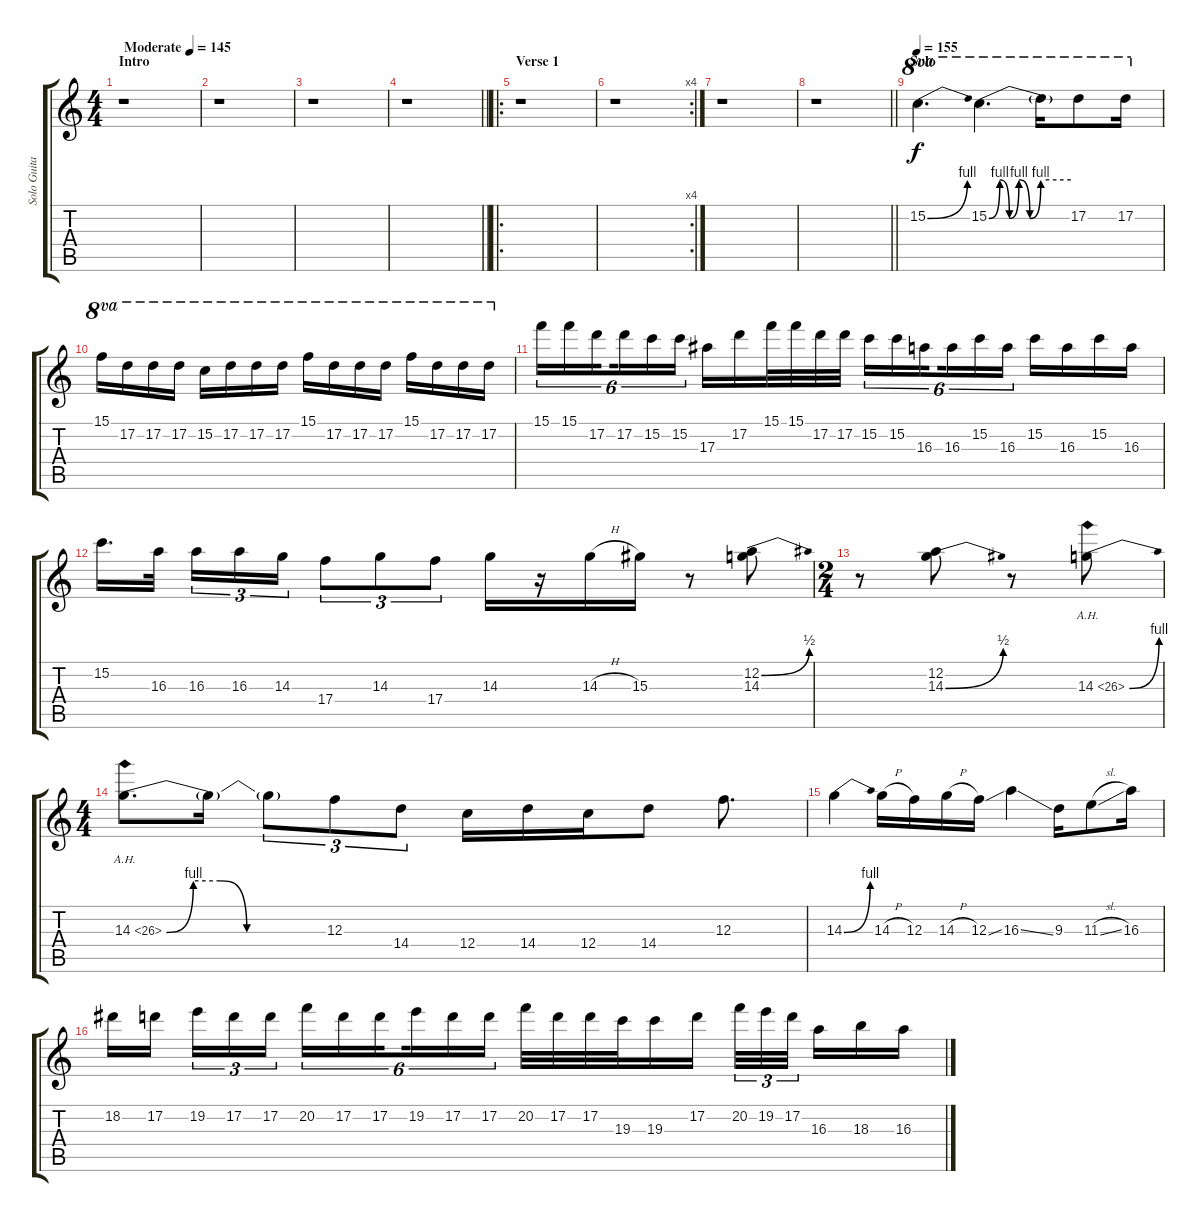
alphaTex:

\track ("Solo Guitar" "Solo Guita") {instrument distortionguitar}
\staff {score tabs}
\tuning (D4 A3 F3 C3 G2 D2) {hide}
\ts (4 4)
\section ("" "Intro")
\tempo (145 "Moderate")
\clef g2
\ks c
r.1{dy f instrument distortionguitar} |
r.1 |
r.1 |
\barLineRight lightlight
r.1 |
\ro
\section ("" "Verse 1")
r.1 |
\rc 4
r.1 |
r.1 |
\barLineRight lightlight
r.1 |
\section ("" "Solo")
\tempo 155
15.2{be (bend 0 0 60 4)}.4{d ot 8va} 15.2{be (custom 0 0 8 4 15 0 22 4 30 0 38 4 60 4)}.4{d ot 8va} 15.2{t}.16{ot 8va} 17.2.8{ot 8va} 17.2.16{ot 8va} |
15.1.16{ot 8va} 17.2.16{ot 8va} 17.2.16{ot 8va} 17.2.16{ot 8va} 15.2.16{ot 8va} 17.2.16{ot 8va} 17.2.16{ot 8va} 17.2.16{ot 8va} 15.1.16{ot 8va} 17.2.16{ot 8va} 17.2.16{ot 8va} 17.2.16{ot 8va} 15.1.16{ot 8va} 17.2.16{ot 8va} 17.2.16{ot 8va} 17.2.16{ot 8va} |
15.1.16{tu (6 4)} 15.1.16{tu (6 4)} 17.2.16{tu (6 4) beam splitsecondary} 17.2.16{tu (6 4)} 15.2.16{tu (6 4)} 15.2.16{tu (6 4)} 17.3.16 17.2.16 15.1.32 15.1.32 17.2.32 17.2.32 15.2.16{tu (6 4)} 15.2.16{tu (6 4)} 16.3.16{tu (6 4) beam splitsecondary} 16.3.16{tu (6 4)} 15.2.16{tu (6 4)} 16.3.16{tu (6 4)} 15.2.16 16.3.16 15.2.16 16.3.16 |
15.2.16{d} 16.3.32{beam splitsecondary} 16.3.16{tu (3 2)} 16.3.16{tu (3 2)} 14.3.16{tu (3 2)} 17.4.8{tu (3 2)} 14.3.8{tu (3 2)} 17.4.8{tu (3 2)} 14.3.16 r.16 14.3{h}.16 15.3.16 r.8 (12.2{be (bend 0 0 60 2)} 14.3).8 |
\ts (2 4)
r.8 (12.2 14.3{be (bend 0 0 60 2)}).8 r.8 14.3{be (bend 0 0 60 4) ah 12}.8 |
\ts (4 4)
14.3{be (custom 0 0 10 4 20 4 30 0 60 0) ah 12}.8{d} 14.3{t}.16 14.3{t}.8{tu (3 2)} 12.3.8{tu (3 2)} 14.4.8{tu (3 2)} 12.4.16 14.4.16 12.4.16 14.4.8 12.3.8{d} |
14.3{be (bend 0 0 60 4)}.4 14.3{h}.16 12.3.16 14.3{h}.16 12.3{ss}.16 16.3{ss}.4 9.3.16 11.3{sl}.8 16.3.16 |
18.2.16 17.2.16{beam splitsecondary} 19.2.16{tu (3 2)} 17.2.16{tu (3 2)} 17.2.16{tu (3 2)} 20.2.16{tu (6 4)} 17.2.16{tu (6 4)} 17.2.16{tu (6 4) beam splitsecondary} 19.2.16{tu (6 4)} 17.2.16{tu (6 4)} 17.2.16{tu (6 4)} 20.2.32 17.2.32 17.2.32 19.3.32 19.3.16 17.2.16 20.2.32{tu (3 2)} 19.2.32{tu (3 2)} 17.2.32{tu (3 2) beam splitsecondary} 16.3.16 18.3.16 16.3.16
